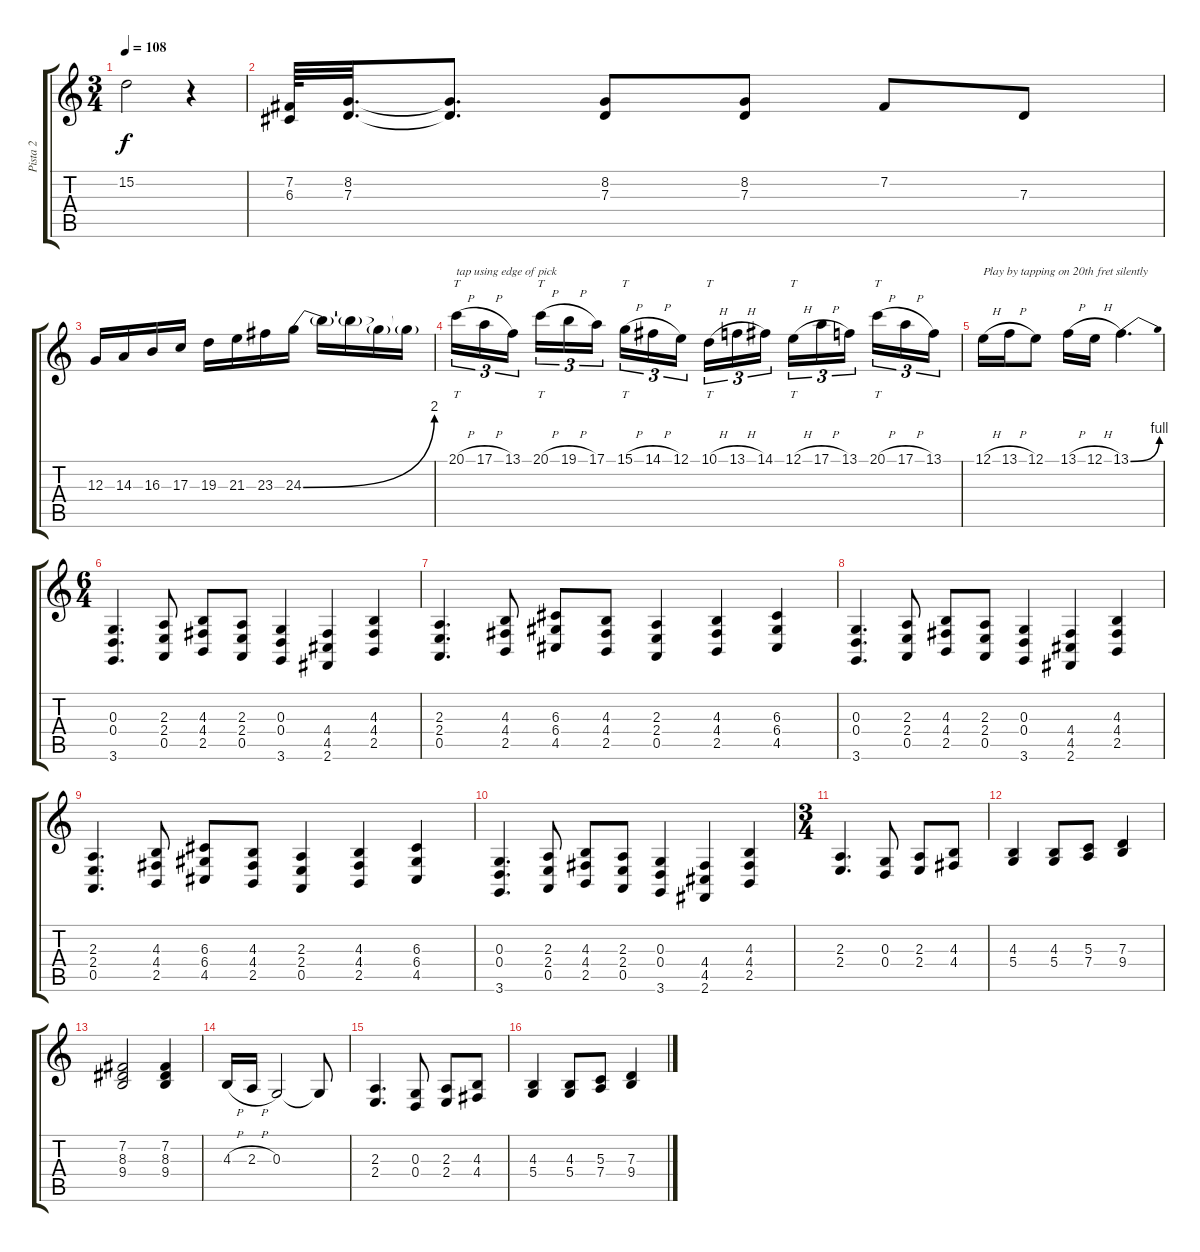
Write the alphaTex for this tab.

\track ("Pista 2" "Pista 2") {instrument violin}
\staff {score tabs}
\tuning (E4 B3 G3 D3 A2 E2) {hide}
\ts (3 4)
\tempo 108
\clef g2
\ks c
15.2{t}.2{dy f} r.4 |
(7.2 6.3).64 (8.2 7.3).32{d} (8.2{t} 7.3{t}).8{d} (8.2 7.3).8 (8.2 7.3).8 7.2.8 7.3.8 |
12.3.16 14.3.16 16.3.16 17.3.16 19.3.16 21.3.16 23.3.16 24.3{be (bend 0 0 60 8)}.16 24.3{t}.16 24.3{t}.16 24.3{t}.16 24.3{t}.16 |
20.1{h}.16{tt tu (3 2) txt "tap using edge of pick"} 17.1{h}.16{tu (3 2)} 13.1.16{tu (3 2) beam splitsecondary} 20.1{h}.16{tt tu (3 2)} 19.1{h}.16{tu (3 2)} 17.1.16{tu (3 2)} 15.1{h}.16{tt tu (3 2)} 14.1{h}.16{tu (3 2)} 12.1.16{tu (3 2) beam splitsecondary} 10.1{h}.16{tt tu (3 2)} 13.1{h}.16{tu (3 2)} 14.1.16{tu (3 2)} 12.1{h}.16{tt tu (3 2)} 17.1{h}.16{tu (3 2)} 13.1.16{tu (3 2) beam splitsecondary} 20.1{h}.16{tt tu (3 2)} 17.1{h}.16{tu (3 2)} 13.1.16{tu (3 2)} |
12.1{h}.16{txt "Play by tapping on 20th fret silently"} 13.1{h}.16 12.1.8 13.1{h}.16 12.1{h}.16 13.1{be (bend 0 0 60 4)}.4{d} |
\ts (6 4)
(0.3 0.4 3.6).4{d} (2.3 2.4 0.5).8 (4.3 4.4 2.5).8 (2.3 2.4 0.5).8 (0.3 0.4 3.6).4 (4.4 4.5 2.6).4 (4.3 4.4 2.5).4 |
(2.3 2.4 0.5).4{d} (4.3 4.4 2.5).8 (6.3 6.4 4.5).8 (4.3 4.4 2.5).8 (2.3 2.4 0.5).4 (4.3 4.4 2.5).4 (6.3 6.4 4.5).4 |
(0.3 0.4 3.6).4{d} (2.3 2.4 0.5).8 (4.3 4.4 2.5).8 (2.3 2.4 0.5).8 (0.3 0.4 3.6).4 (4.4 4.5 2.6).4 (4.3 4.4 2.5).4 |
(2.3 2.4 0.5).4{d} (4.3 4.4 2.5).8 (6.3 6.4 4.5).8 (4.3 4.4 2.5).8 (2.3 2.4 0.5).4 (4.3 4.4 2.5).4 (6.3 6.4 4.5).4 |
(0.3 0.4 3.6).4{d} (2.3 2.4 0.5).8 (4.3 4.4 2.5).8 (2.3 2.4 0.5).8 (0.3 0.4 3.6).4 (4.4 4.5 2.6).4 (4.3 4.4 2.5).4 |
\ts (3 4)
(2.3 2.4).4{d} (0.3 0.4).8 (2.3 2.4).8 (4.3 4.4).8 |
(4.3 5.4).4 (4.3 5.4).8 (5.3 7.4).8 (7.3 9.4).4 |
(7.2 8.3 9.4).2 (7.2 8.3 9.4).4 |
4.3{h}.16 2.3{h}.16 0.3.2 0.3{t}.8 |
(2.3 2.4).4{d} (0.3 0.4).8 (2.3 2.4).8 (4.3 4.4).8 |
(4.3 5.4).4 (4.3 5.4).8 (5.3 7.4).8 (7.3 9.4).4
